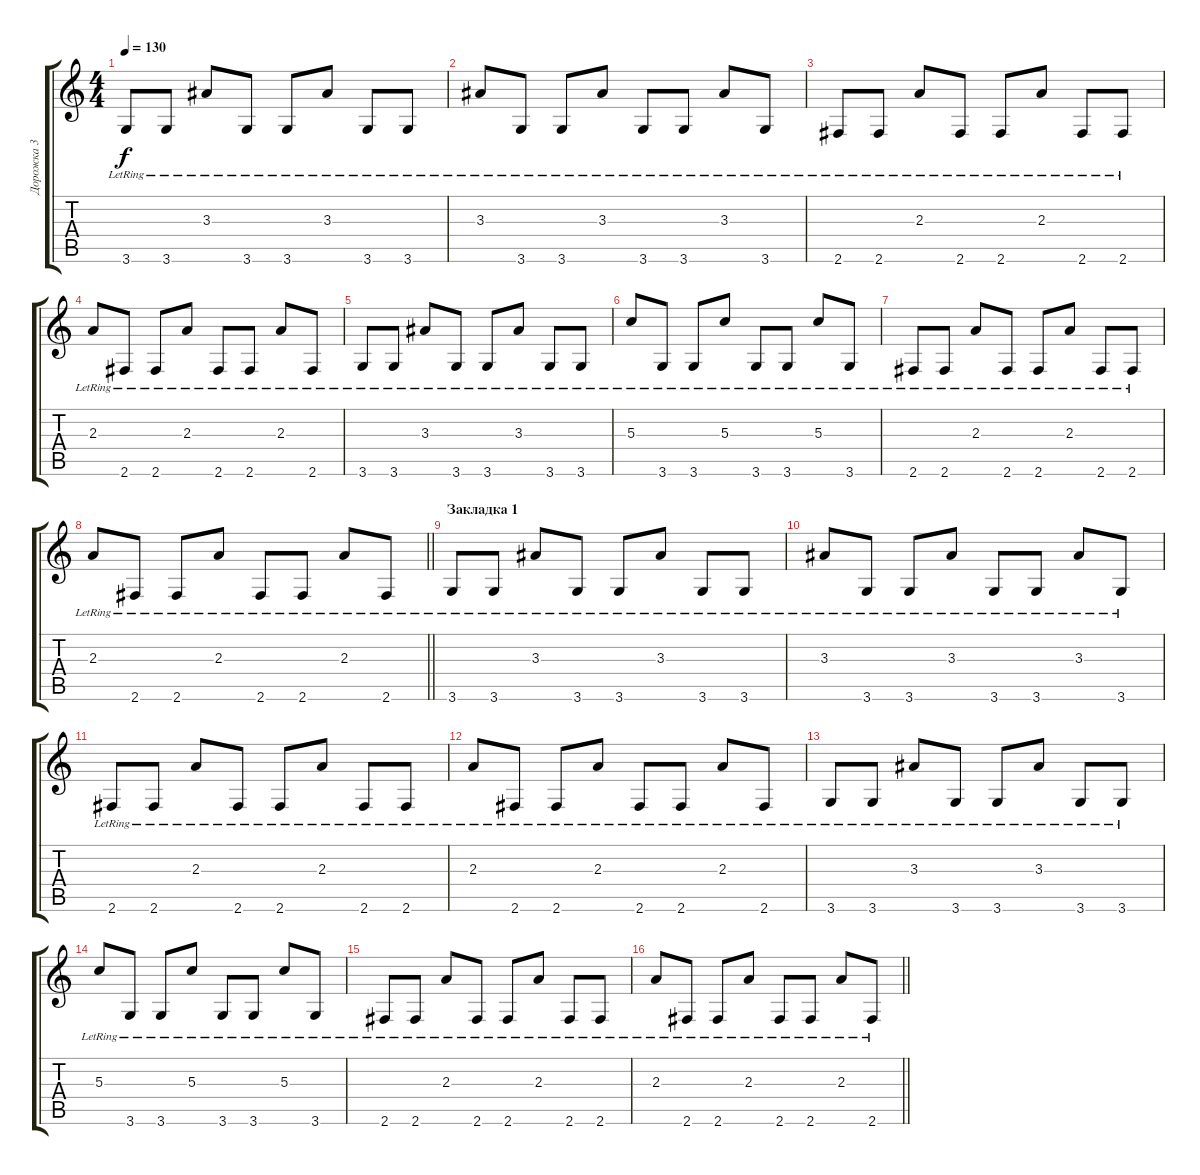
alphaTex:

\track ("Дорожка 3" "Дорожка 3") {instrument electricguitarclean}
\staff {score tabs}
\tuning (E4 B3 G3 D3 A2 E2) {hide}
\ts (4 4)
\tempo 130
\clef g2
\ks c
3.6{lr}.8{dy f} 3.6{lr}.8 3.3{lr}.8 3.6{lr}.8 3.6{lr}.8 3.3{lr}.8 3.6{lr}.8 3.6{lr}.8 |
3.3{lr}.8 3.6{lr}.8 3.6{lr}.8 3.3{lr}.8 3.6{lr}.8 3.6{lr}.8 3.3{lr}.8 3.6{lr}.8 |
2.6{lr}.8 2.6{lr}.8 2.3{lr}.8 2.6{lr}.8 2.6{lr}.8 2.3{lr}.8 2.6{lr}.8 2.6{lr}.8 |
2.3{lr}.8 2.6{lr}.8 2.6{lr}.8 2.3{lr}.8 2.6{lr}.8 2.6{lr}.8 2.3{lr}.8 2.6{lr}.8 |
3.6{lr}.8 3.6{lr}.8 3.3{lr}.8 3.6{lr}.8 3.6{lr}.8 3.3{lr}.8 3.6{lr}.8 3.6{lr}.8 |
5.3{lr}.8 3.6{lr}.8 3.6{lr}.8 5.3{lr}.8 3.6{lr}.8 3.6{lr}.8 5.3{lr}.8 3.6{lr}.8 |
2.6{lr}.8 2.6{lr}.8 2.3{lr}.8 2.6{lr}.8 2.6{lr}.8 2.3{lr}.8 2.6{lr}.8 2.6{lr}.8 |
\barLineRight lightlight
2.3{lr}.8 2.6{lr}.8 2.6{lr}.8 2.3{lr}.8 2.6{lr}.8 2.6{lr}.8 2.3{lr}.8 2.6{lr}.8 |
\section ("" "Закладка 1")
3.6{lr}.8 3.6{lr}.8 3.3{lr}.8 3.6{lr}.8 3.6{lr}.8 3.3{lr}.8 3.6{lr}.8 3.6{lr}.8 |
3.3{lr}.8 3.6{lr}.8 3.6{lr}.8 3.3{lr}.8 3.6{lr}.8 3.6{lr}.8 3.3{lr}.8 3.6{lr}.8 |
2.6{lr}.8 2.6{lr}.8 2.3{lr}.8 2.6{lr}.8 2.6{lr}.8 2.3{lr}.8 2.6{lr}.8 2.6{lr}.8 |
2.3{lr}.8 2.6{lr}.8 2.6{lr}.8 2.3{lr}.8 2.6{lr}.8 2.6{lr}.8 2.3{lr}.8 2.6{lr}.8 |
3.6{lr}.8 3.6{lr}.8 3.3{lr}.8 3.6{lr}.8 3.6{lr}.8 3.3{lr}.8 3.6{lr}.8 3.6{lr}.8 |
5.3{lr}.8 3.6{lr}.8 3.6{lr}.8 5.3{lr}.8 3.6{lr}.8 3.6{lr}.8 5.3{lr}.8 3.6{lr}.8 |
2.6{lr}.8 2.6{lr}.8 2.3{lr}.8 2.6{lr}.8 2.6{lr}.8 2.3{lr}.8 2.6{lr}.8 2.6{lr}.8 |
\barLineRight lightlight
2.3{lr}.8 2.6{lr}.8 2.6{lr}.8 2.3{lr}.8 2.6{lr}.8 2.6{lr}.8 2.3{lr}.8 2.6{lr}.8
